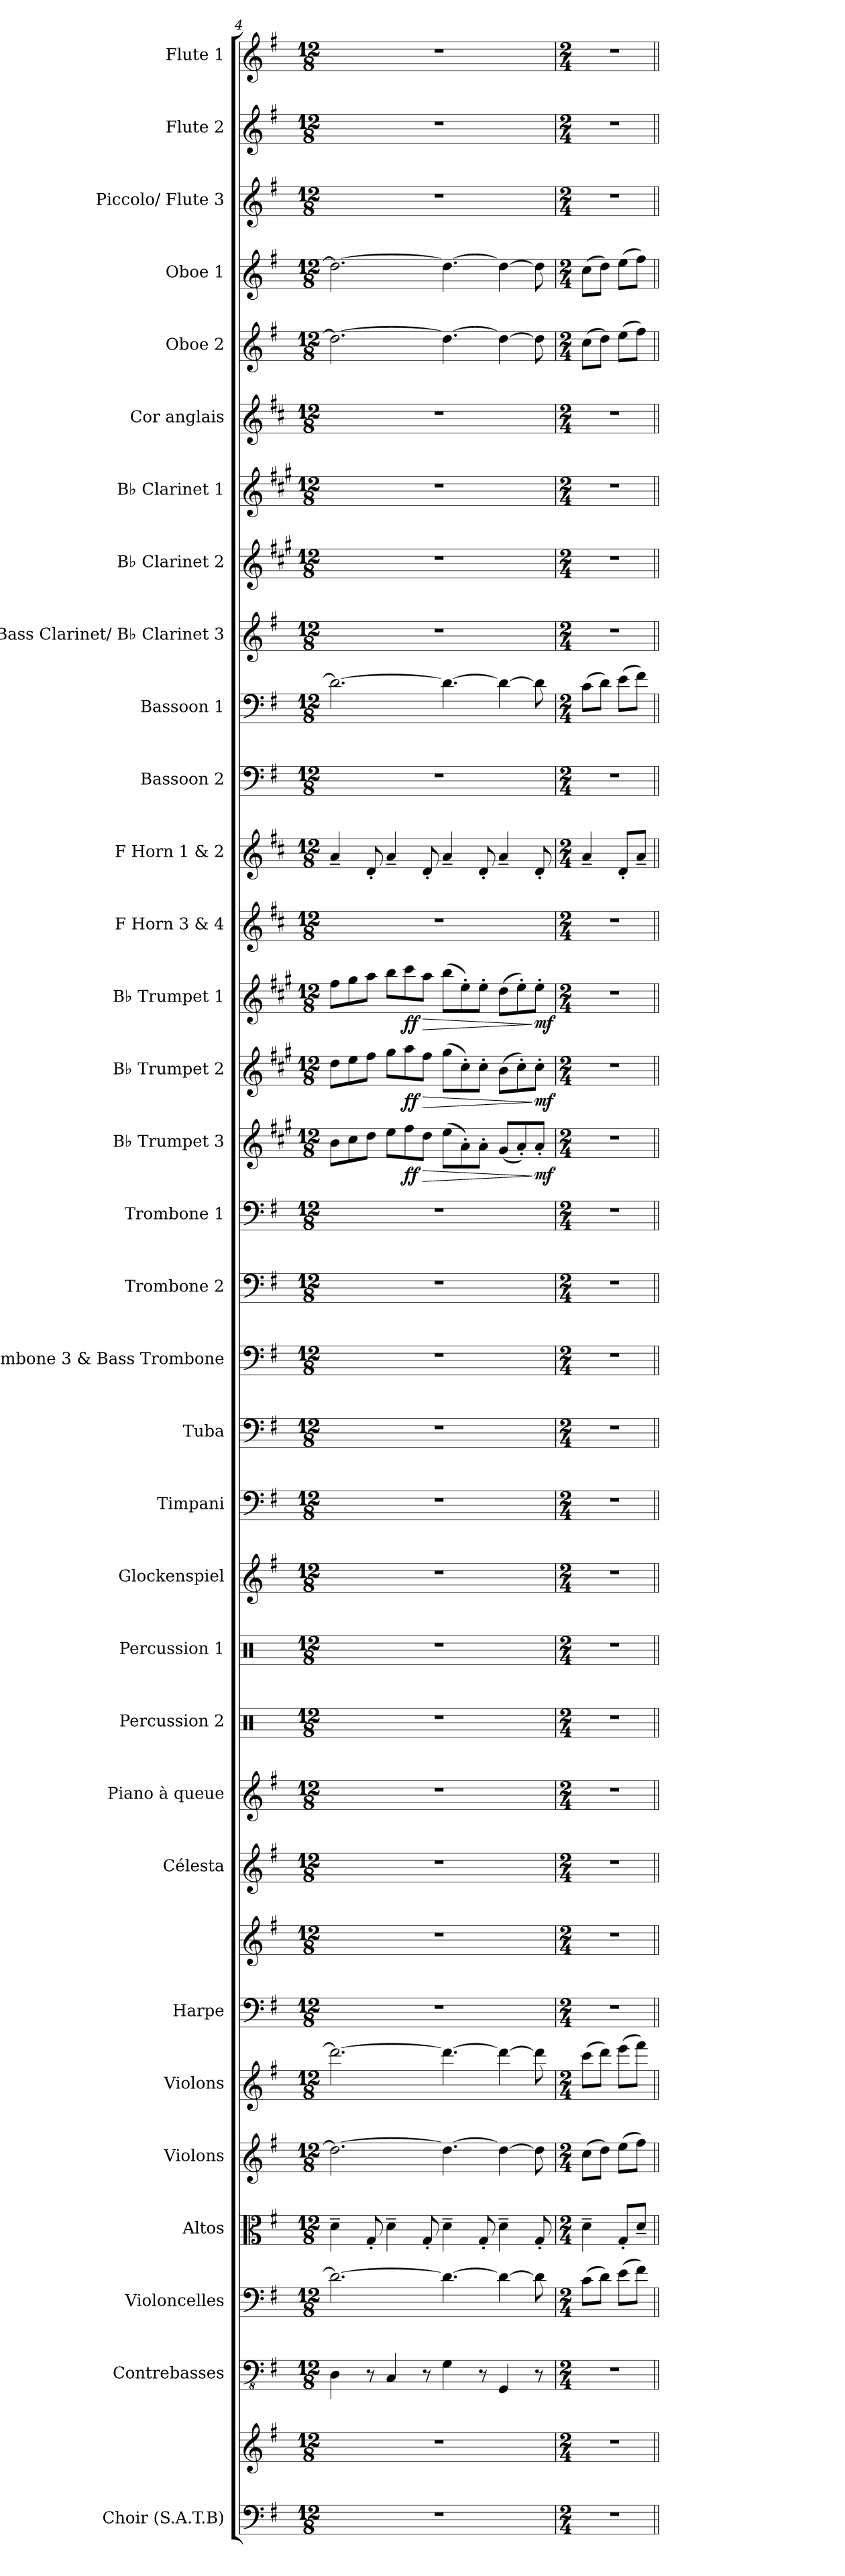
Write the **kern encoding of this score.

**kern	**kern	**kern	**kern	**kern	**kern	**kern	**kern	**kern	**kern	**kern	**kern	**kern	**kern	**kern	**kern	**kern	**kern	**kern	**kern	**dynam	**kern	**dynam	**kern	**dynam	**kern	**kern	**kern	**kern	**kern	**kern	**kern	**kern	**kern	**kern	**kern	**kern	**kern
*part33	*part33	*part32	*part31	*part30	*part29	*part28	*part27	*part27	*part26	*part25	*part24	*part23	*part22	*part21	*part20	*part19	*part18	*part17	*part16	*part16	*part15	*part15	*part14	*part14	*part13	*part12	*part11	*part10	*part9	*part8	*part7	*part6	*part5	*part4	*part3	*part2	*part1
*staff35	*staff34	*staff33	*staff32	*staff31	*staff30	*staff29	*staff28	*staff27	*staff26	*staff25	*staff24	*staff23	*staff22	*staff21	*staff20	*staff19	*staff18	*staff17	*staff16	*staff16	*staff15	*staff15	*staff14	*staff14	*staff13	*staff12	*staff11	*staff10	*staff9	*staff8	*staff7	*staff6	*staff5	*staff4	*staff3	*staff2	*staff1
*I"Choir (S.A.T.B)	*	*I"Contrebasses	*I"Violoncelles	*I"Altos	*I"Violons	*I"Violons	*I"Harpe	*	*I"Célesta	*I"Piano à queue	*I"Percussion 2	*I"Percussion 1	*I"Glockenspiel	*I"Timpani	*I"Tuba	*I"Trombone 3 &amp; Bass Trombone	*I"Trombone 2	*I"Trombone 1	*I"B♭ Trumpet 3	*	*I"B♭ Trumpet 2	*	*I"B♭ Trumpet 1	*	*I"F Horn 3 &amp; 4	*I"F Horn 1 &amp; 2	*I"Bassoon 2	*I"Bassoon 1	*I"Bass Clarinet/ B♭ Clarinet 3	*I"B♭ Clarinet 2	*I"B♭ Clarinet 1	*I"Cor anglais	*I"Oboe 2	*I"Oboe 1	*I"Piccolo/ Flute 3	*I"Flute 2	*I"Flute 1
*I'Ch.	*	*I'Cbs.	*I'Vlcs	*I'Alt.	*I'Vlns.	*I'Vlns.	*I'Hrp.	*	*I'Cél.	*I'Pia.	*I'Perc. 2	*I'Perc. 1	*I'Glk.	*I'Timp.	*I'Tba.	*I'Tbn. 3 B. Tbn.	*I'Tbn. 2	*I'Tbn. 1	*I'B♭ Tpt. 3	*	*I'B♭ Tpt. 2	*	*I'B♭ Tpt. 1	*	*I'F Hn. 3 4	*I'F Hn. 1 2	*I'Bsn. 2	*I'Bsn. 1	*I'B. Cl./ B♭ Cl. 3	*I'B♭ Cl. 2	*I'B♭ Cl. 1	*I'C. A.	*I'Ob. 2	*I'Ob. 1	*I'Picc./ Fl. 3	*I'Fl. 2	*I'Fl. 1
*clefF4	*clefG2	*clefFv4	*clefF4	*clefC3	*clefG2	*clefG2	*clefF4	*clefG2	*clefG2	*clefG2	*clefX	*clefX	*clefG2	*clefF4	*clefF4	*clefF4	*clefF4	*clefF4	*clefG2	*	*clefG2	*	*clefG2	*	*clefG2	*clefG2	*clefF4	*clefF4	*clefG2	*clefG2	*clefG2	*clefG2	*clefG2	*clefG2	*clefG2	*clefG2	*clefG2
*	*	*	*	*	*	*	*	*	*ITrd-7c-12	*	*	*	*ITrd-14c-24	*	*	*	*	*	*ITrd1c2	*	*ITrd1c2	*	*ITrd1c2	*	*ITrd4c7	*ITrd4c7	*	*	*ITrd8c14	*ITrd1c2	*ITrd1c2	*ITrd4c7	*	*	*ITrd-7c-12	*	*
*k[f#]	*k[f#]	*k[f#]	*k[f#]	*k[f#]	*k[f#]	*k[f#]	*k[f#]	*k[f#]	*k[f#]	*k[f#]	*k[]	*k[]	*k[f#]	*k[f#]	*k[f#]	*k[f#]	*k[f#]	*k[f#]	*k[f#]	*	*k[f#]	*	*k[f#]	*	*k[f#]	*k[f#]	*k[f#]	*k[f#]	*k[f#]	*k[f#]	*k[f#]	*k[f#]	*k[f#]	*k[f#]	*k[f#]	*k[f#]	*k[f#]
*M12/8	*M12/8	*M12/8	*M12/8	*M12/8	*M12/8	*M12/8	*M12/8	*M12/8	*M12/8	*M12/8	*M12/8	*M12/8	*M12/8	*M12/8	*M12/8	*M12/8	*M12/8	*M12/8	*M12/8	*	*M12/8	*	*M12/8	*	*M12/8	*M12/8	*M12/8	*M12/8	*M12/8	*M12/8	*M12/8	*M12/8	*M12/8	*M12/8	*M12/8	*M12/8	*M12/8
=4	=4	=4	=4	=4	=4	=4	=4	=4	=4	=4	=4	=4	=4	=4	=4	=4	=4	=4	=4	=4	=4	=4	=4	=4	=4	=4	=4	=4	=4	=4	=4	=4	=4	=4	=4	=4	=4
1.r	1.r	4DD\	2.d\_	4d~\	2.dd\_	2.ddd\_	1.r	1.r	1.r	1.r	1.r	1.r	1.r	1.r	1.r	1.r	1.r	1.r	8a\L	.	8cc\L	.	8ee\L	.	1.r	4d~/	1.r	2.d\_	1.r	1.r	1.r	1.r	2.dd\_	2.dd\_	1.r	1.r	1.r
.	.	.	.	.	.	.	.	.	.	.	.	.	.	.	.	.	.	.	8b\	.	8dd\	.	8ff#\	.	.	.	.	.	.	.	.	.	.	.	.	.	.
.	.	8r	.	8G'/	.	.	.	.	.	.	.	.	.	.	.	.	.	.	8cc\J	.	8ee\J	.	8gg\J	.	.	8G'/	.	.	.	.	.	.	.	.	.	.	.
.	.	4CC/	.	4d~\	.	.	.	.	.	.	.	.	.	.	.	.	.	.	8dd\L	.	8ff#\L	.	8aa\L	.	.	4d~/	.	.	.	.	.	.	.	.	.	.	.
!	!	!	!	!	!	!	!	!	!	!	!	!	!	!	!	!	!	!	!	!LO:DY:b	!	!LO:DY:b	!	!LO:DY:b	!	!	!	!	!	!	!	!	!	!	!	!	!
.	.	.	.	.	.	.	.	.	.	.	.	.	.	.	.	.	.	.	8ee\	ff	8gg\	ff	8bb\	ff	.	.	.	.	.	.	.	.	.	.	.	.	.
!	!	!	!	!	!	!	!	!	!	!	!	!	!	!	!	!	!	!	!	!LO:HP:b	!	!LO:HP:b	!	!LO:HP:b	!	!	!	!	!	!	!	!	!	!	!	!	!
.	.	8r	.	8G'/	.	.	.	.	.	.	.	.	.	.	.	.	.	.	8cc\J	>	8ee\J	>	8gg\J	>	.	8G'/	.	.	.	.	.	.	.	.	.	.	.
.	.	4GG\	4.d\_	4d~\	4.dd\_	4.ddd\_	.	.	.	.	.	.	.	.	.	.	.	.	(8dd\L	.	(8ff#\L	.	(8aa\L	.	.	4d~/	.	4.d\_	.	.	.	.	4.dd\_	4.dd\_	.	.	.
.	.	.	.	.	.	.	.	.	.	.	.	.	.	.	.	.	.	.	8g'\)	.	8b'\)	.	8dd'\)	.	.	.	.	.	.	.	.	.	.	.	.	.	.
.	.	8r	.	8G'/	.	.	.	.	.	.	.	.	.	.	.	.	.	.	8g'\J	.	8b'\J	.	8dd'\J	.	.	8G'/	.	.	.	.	.	.	.	.	.	.	.
.	.	4GGG/	4d\_	4d~\	4dd\_	4ddd\_	.	.	.	.	.	.	.	.	.	.	.	.	(8f#/L	.	(8a\L	.	(8cc\L	.	.	4d~/	.	4d\_	.	.	.	.	4dd\_	4dd\_	.	.	.
.	.	.	.	.	.	.	.	.	.	.	.	.	.	.	.	.	.	.	8g'/)	.	8b'\)	.	8dd'\)	.	.	.	.	.	.	.	.	.	.	.	.	.	.
!	!	!	!	!	!	!	!	!	!	!	!	!	!	!	!	!	!	!	!	!LO:DY:n=1:b	!	!LO:DY:n=1:b	!	!LO:DY:n=1:b	!	!	!	!	!	!	!	!	!	!	!	!	!
.	.	8r	8d\]	8G'/	8dd\]	8ddd\]	.	.	.	.	.	.	.	.	.	.	.	.	8g'/J	] mf	8b'\J	] mf	8dd'\J	] mf	.	8G'/	.	8d\]	.	.	.	.	8dd\]	8dd\]	.	.	.
=5	=5	=5	=5	=5	=5	=5	=5	=5	=5	=5	=5	=5	=5	=5	=5	=5	=5	=5	=5	=5	=5	=5	=5	=5	=5	=5	=5	=5	=5	=5	=5	=5	=5	=5	=5	=5	=5
*M2/4	*M2/4	*M2/4	*M2/4	*M2/4	*M2/4	*M2/4	*M2/4	*M2/4	*M2/4	*M2/4	*M2/4	*M2/4	*M2/4	*M2/4	*M2/4	*M2/4	*M2/4	*M2/4	*M2/4	*	*M2/4	*	*M2/4	*	*M2/4	*M2/4	*M2/4	*M2/4	*M2/4	*M2/4	*M2/4	*M2/4	*M2/4	*M2/4	*M2/4	*M2/4	*M2/4
*	*	*	*	*	*	*	*	*	*	*	*	*	*	*	*	*	*	*	*	*	*	*	*	*	*	*	*	*	*	*	*	*	*	*	*	*	*MM135
2r	2r	2r	(8c\L	4d~\	(8cc\L	(8ccc\L	2r	2r	2r	2r	2r	2r	2r	2r	2r	2r	2r	2r	2r	.	2r	.	2r	.	2r	4d~/	2r	(8c\L	2r	2r	2r	2r	(8cc\L	(8cc\L	2r	2r	2r
.	.	.	8d\J)	.	8dd\J)	8ddd\J)	.	.	.	.	.	.	.	.	.	.	.	.	.	.	.	.	.	.	.	.	.	8d\J)	.	.	.	.	8dd\J)	8dd\J)	.	.	.
.	.	.	(8e\L	8G'/L	(8ee\L	(8eee\L	.	.	.	.	.	.	.	.	.	.	.	.	.	.	.	.	.	.	.	8G'/L	.	(8e\L	.	.	.	.	(8ee\L	(8ee\L	.	.	.
.	.	.	8f#\J)	8d~/J	8ff#\J)	8fff#\J)	.	.	.	.	.	.	.	.	.	.	.	.	.	.	.	.	.	.	.	8d~/J	.	8f#\J)	.	.	.	.	8ff#\J)	8ff#\J)	.	.	.
=||	=||	=||	=||	=||	=||	=||	=||	=||	=||	=||	=||	=||	=||	=||	=||	=||	=||	=||	=||	=||	=||	=||	=||	=||	=||	=||	=||	=||	=||	=||	=||	=||	=||	=||	=||	=||	=||
*-	*-	*-	*-	*-	*-	*-	*-	*-	*-	*-	*-	*-	*-	*-	*-	*-	*-	*-	*-	*-	*-	*-	*-	*-	*-	*-	*-	*-	*-	*-	*-	*-	*-	*-	*-	*-	*-
